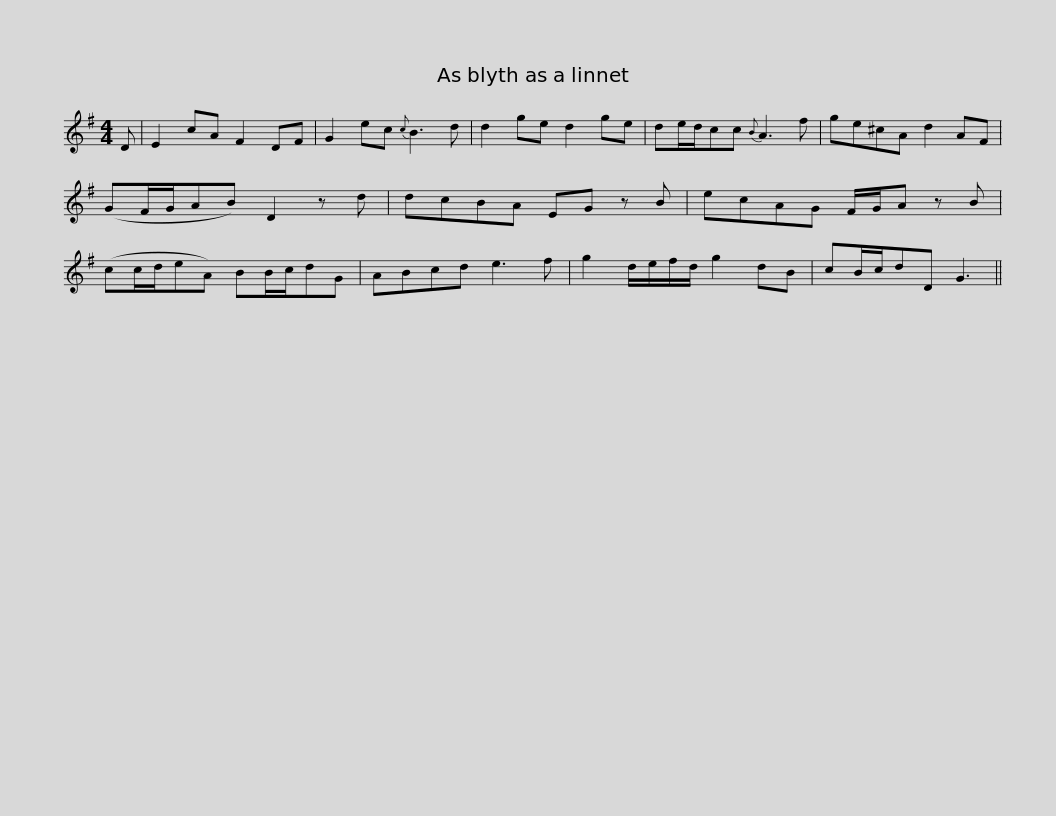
X:1
L:1/8
M:4/4
I:linebreak $
K:G
V:1 treble
V:1
 D | E2 cA F2 DF | G2 ec{c} B3 d | d2 ge d2 ge | de/d/cc{B} A3 f | %5
 ge^cA d2 AF | (GF/G/AB) D2 z d |$ dcBA EG z B | ecAG F/G/A z B | (cc/d/eA) BB/c/dG | %10
 ABcd e3 f | g2 d/e/f/d/ g2 dB |$ cB/c/dD G3 || %13
